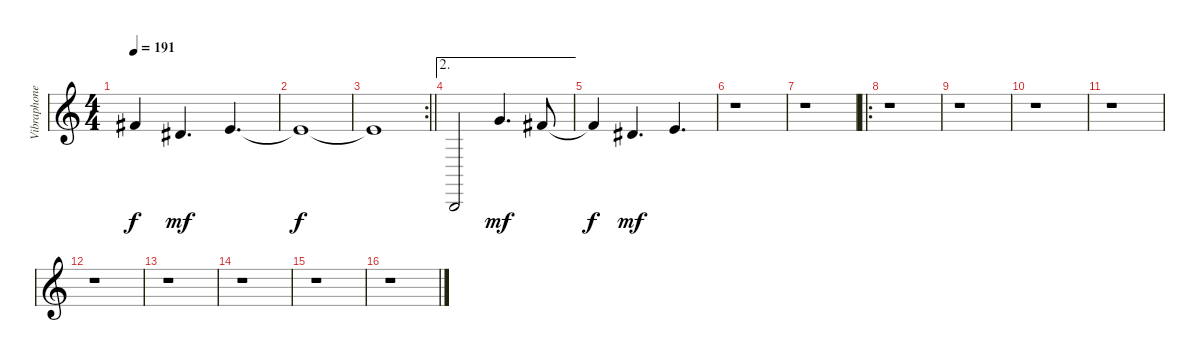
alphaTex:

\track ("Vibraphone" "Vibraphone") {instrument vibraphone}
\staff {score}
\tuning (E4 B3 G3 D3 A2 E2 B1) {hide}
\ts (4 4)
\tempo 191
\clef g2
\ks c
21.5{t}.4{dy f} 23.6.4{d dy mf} 24.6.4{d} |
24.6{t}.1{dy f} |
\rc 2
\barLineRight lightlight
24.6{t}.1 |
\ae 2
0.7.2 12.3.4{d dy mf} 11.3.8 |
11.3{t}.4{dy f} 13.4.4{d dy mf} 14.4.4{d} |
r.1 |
r.1 |
\ro
r.1 |
r.1 |
r.1 |
r.1 |
r.1 |
r.1 |
r.1 |
r.1 |
r.1
